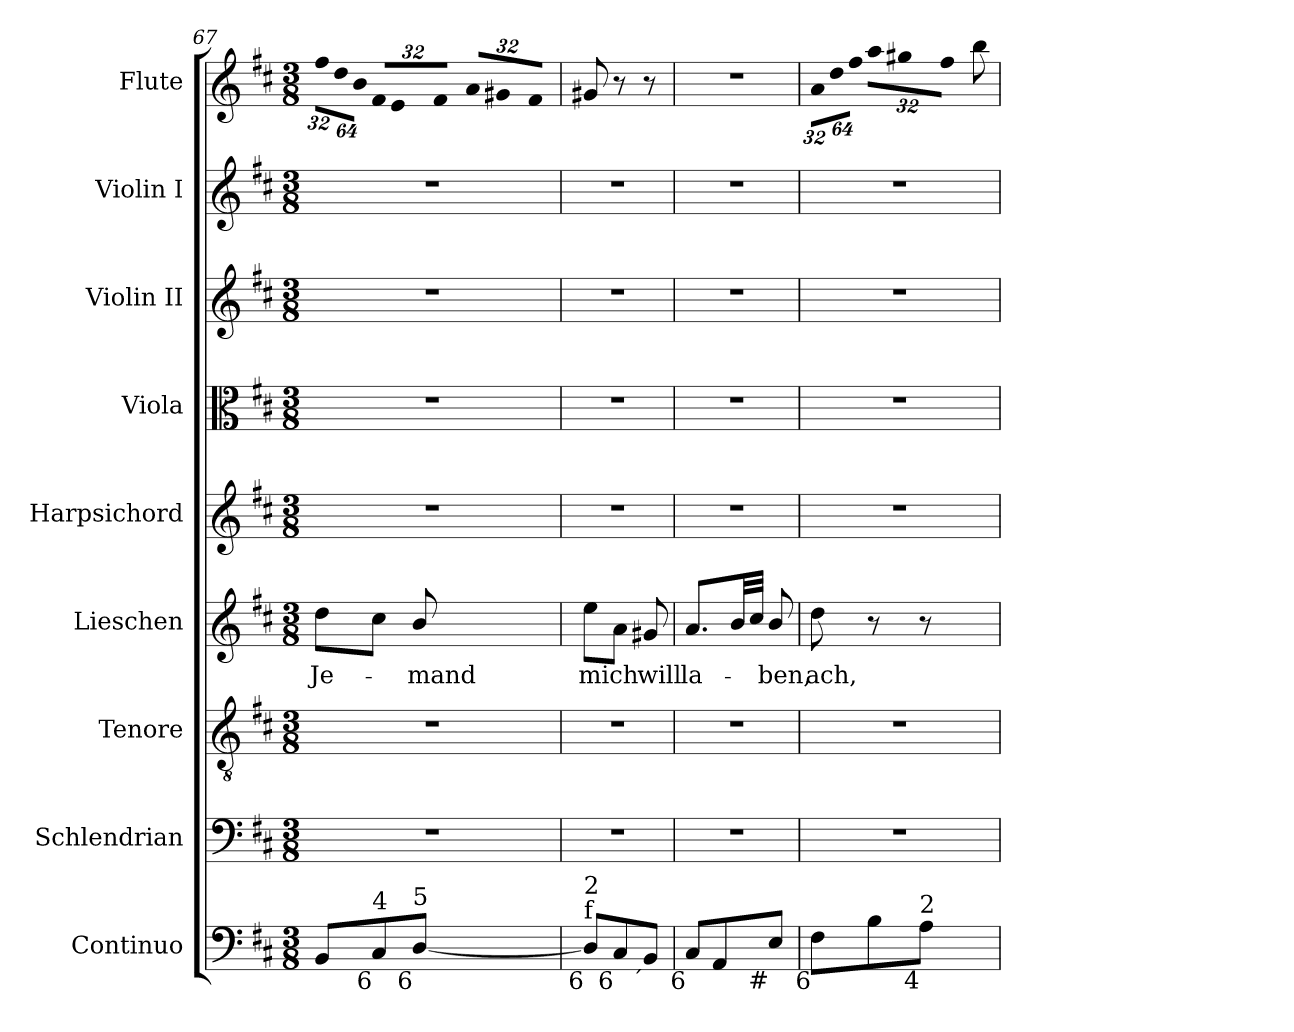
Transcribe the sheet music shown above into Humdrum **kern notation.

**kern	**kern	**kern	**kern	**text	**kern	**kern	**kern	**kern	**kern
*part9	*part8	*part7	*part6	*part6	*part5	*part4	*part3	*part2	*part1
*staff9	*staff8	*staff7	*staff6	*staff6	*staff5	*staff4	*staff3	*staff2	*staff1
*I"Continuo	*I"Schlendrian	*I"Tenore	*I"Lieschen	*	*I"Harpsichord	*I"Viola	*I"Violin II	*I"Violin I	*I"Flute
*I'Continuo	*I'Schlendrian	*I'Tenore	*I'Lieschen	*	*	*I'Viola	*	*	*
*clefF4	*clefF4	*clefGv2	*clefG2	*	*clefG2	*clefC3	*clefG2	*clefG2	*clefG2
*	*	*ITrd7c12	*	*	*	*	*	*	*
*k[f#c#]	*k[f#c#]	*k[f#c#]	*k[f#c#]	*	*k[f#c#]	*k[f#c#]	*k[f#c#]	*k[f#c#]	*k[f#c#]
*D:	*D:	*D:	*D:	*	*D:	*D:	*D:	*D:	*D:
*M3/8	*M3/8	*M3/8	*M3/8	*	*M3/8	*M3/8	*M3/8	*M3/8	*M3/8
=67	=67	=67	=67	=67	=67	=67	=67	=67	=67
!	!LO:N:vis=1	!LO:N:vis=1	!	!	!	!	!	!	!
!	!	!	!	!LO:LY:b:color=#000000	!LO:N:vis=1	!LO:N:vis=1	!LO:N:vis=1	!LO:N:vis=1	!
*	*	*	*	*	*	*	*	*	*Xbrackettup
!	!	!	!	!	!	!	!	!	!LO:N:vis=16
8BBi/L	4.r	4.r	8ddi\L	Je-	4.r	4.r	4.r	4.r	512%21ff#i\LL
!	!	!	!	!	!	!	!	!	!LO:N:vis=16
.	.	.	.	.	.	.	.	.	1024%43ddi\
!	!	!	!	!	!	!	!	!	!LO:N:vis=16
.	.	.	.	.	.	.	.	.	1024%43bi\JJ
!LO:TX:b:rj:t=6	!	!	!	!	!	!	!	!	!
!LO:TX:t=4	!	!	!	!	!	!	!	!	!
!	!	!	!	!	!	!	!	!	!LO:N:vis=16
8C#i/	.	.	8cc#i\J	.	.	.	.	.	512%21f#i/LL
!	!	!	!	!	!	!	!	!	!LO:N:vis=16
.	.	.	.	.	.	.	.	.	1024%43ei/
!	!	!	!	!	!	!	!	!	!LO:N:vis=16
.	.	.	.	.	.	.	.	.	1024%43f#i/JJ
!LO:TX:b:rj:t=6	!	!	!	!	!	!	!	!	!
!LO:TX:t=5	!	!	!	!	!	!	!	!	!
!	!	!	!	!LO:LY:b:color=#000000	!	!	!	!	!LO:N:vis=16
[8Di/J	.	.	8bi/	-mand	.	.	.	.	512%21ai/LL
!	!	!	!	!	!	!	!	!	!LO:N:vis=16
.	.	.	.	.	.	.	.	.	1024%43g#Xi/
!	!	!	!	!	!	!	!	!	!LO:N:vis=16
.	.	.	.	.	.	.	.	.	1024%43f#i/JJ
=68	=68	=68	=68	=68	=68	=68	=68	=68	=68
!	!LO:N:vis=1	!LO:N:vis=1	!	!	!	!	!	!	!
!LO:TX:b:rj:t=6	!	!	!	!	!	!	!	!	!
!LO:TX:t=f	!	!	!	!	!	!	!	!	!
!LO:TX:t=2	!	!	!	!	!	!	!	!	!
!	!	!	!	!LO:LY:b:color=#000000	!LO:N:vis=1	!LO:N:vis=1	!LO:N:vis=1	!LO:N:vis=1	!
8Di/L]	4.r	4.r	8eei\L	mich	4.r	4.r	4.r	4.r	8g#Xi/
!LO:TX:b:rj:t=6	!	!	!	!	!	!	!	!	!
8C#i/	.	.	8ai\J	.	.	.	.	.	8r
!LO:TX:b:rj:t=´	!	!	!	!	!	!	!	!	!
!	!	!	!	!LO:LY:b:color=#000000	!	!	!	!	!
8BBi/J	.	.	8g#Xi/	will	.	.	.	.	8r
!!LO:PB:g=z
=69	=69	=69	=69	=69	=69	=69	=69	=69	=69
!	!LO:N:vis=1	!LO:N:vis=1	!	!	!	!	!	!	!
!LO:TX:b:rj:t=6	!	!	!	!	!	!	!	!	!
!	!	!	!	!LO:LY:b:color=#000000	!LO:N:vis=1	!LO:N:vis=1	!LO:N:vis=1	!LO:N:vis=1	!LO:N:vis=1
8C#i/L	4.r	4.r	8.ai/L	la-	4.r	4.r	4.r	4.r	4.r
8AAi/	.	.	.	.	.	.	.	.	.
.	.	.	32bi/LL	.	.	.	.	.	.
.	.	.	32cc#i/JJJ	.	.	.	.	.	.
!LO:TX:b:rj:t=#	!	!	!	!	!	!	!	!	!
!	!	!	!	!LO:LY:b:color=#000000	!	!	!	!	!
8Ei/J	.	.	8bi/	-ben,	.	.	.	.	.
=70	=70	=70	=70	=70	=70	=70	=70	=70	=70
!	!LO:N:vis=1	!LO:N:vis=1	!	!	!	!	!	!	!
!LO:TX:b:rj:t=6	!	!	!	!	!	!	!	!	!
!	!	!	!	!LO:LY:b:color=#000000	!LO:N:vis=1	!LO:N:vis=1	!LO:N:vis=1	!LO:N:vis=1	!LO:N:vis=16
8F#i\L	4.r	4.r	8ddi\	ach,	4.r	4.r	4.r	4.r	512%21ai\LL
!	!	!	!	!	!	!	!	!	!LO:N:vis=16
.	.	.	.	.	.	.	.	.	1024%43ddi\
!	!	!	!	!	!	!	!	!	!LO:N:vis=16
.	.	.	.	.	.	.	.	.	1024%43ff#i\JJ
!	!	!	!	!	!	!	!	!	!LO:N:vis=16
8Bi\	.	.	8r	.	.	.	.	.	512%21aai\LL
!	!	!	!	!	!	!	!	!	!LO:N:vis=16
.	.	.	.	.	.	.	.	.	1024%43gg#Xi\
!	!	!	!	!	!	!	!	!	!LO:N:vis=16
.	.	.	.	.	.	.	.	.	1024%43ff#i\JJ
!LO:TX:b:rj:t=4	!	!	!	!	!	!	!	!	!
!LO:TX:t=2	!	!	!	!	!	!	!	!	!
8Ai\J	.	.	8r	.	.	.	.	.	8bbi\
=	=	=	=	=	=	=	=	=	=
*-	*-	*-	*-	*-	*-	*-	*-	*-	*-
